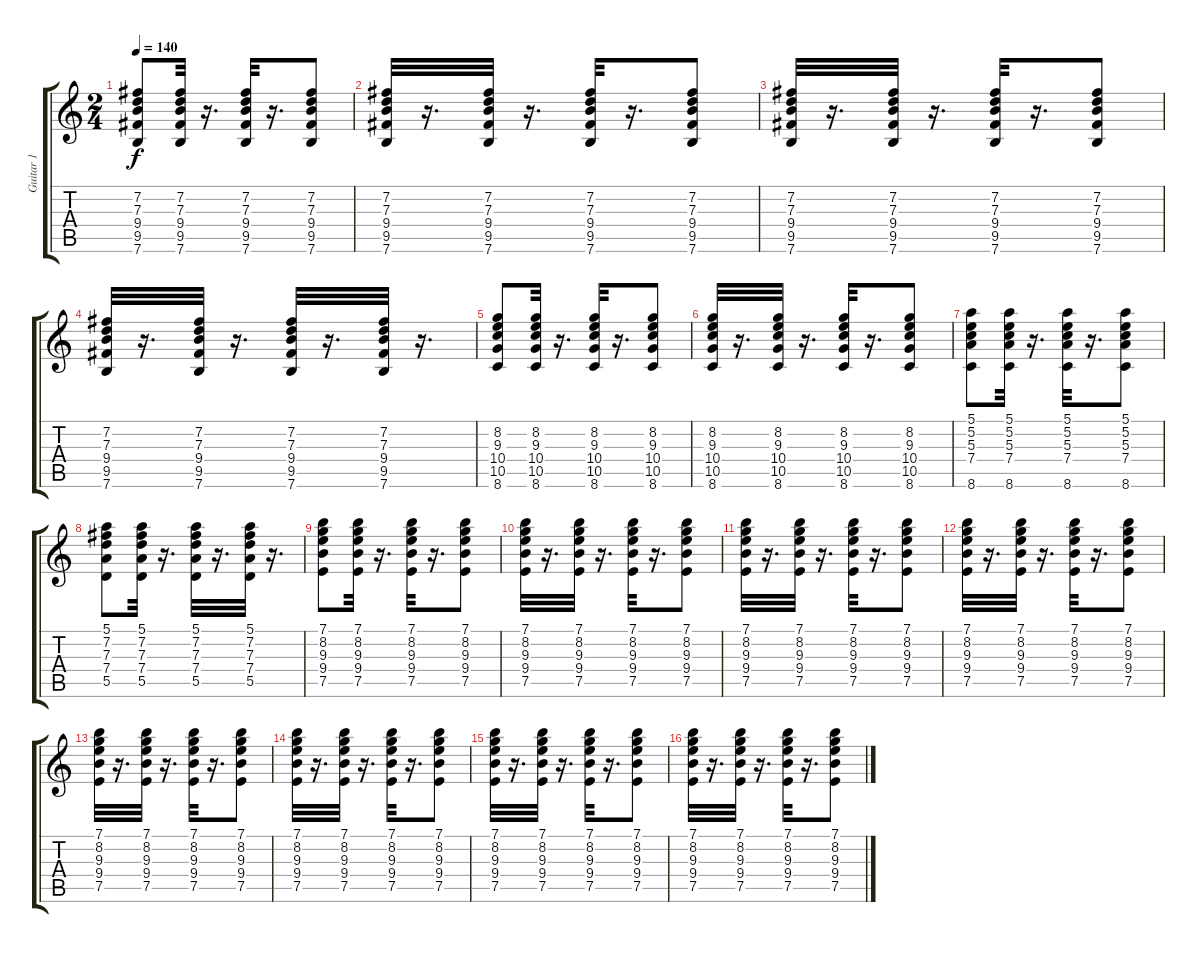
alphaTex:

\track ("Guitar 1" "Guitar 1") {instrument acousticguitarsteel}
\staff {score tabs}
\tuning (E4 B3 G3 D3 A2 E2) {hide}
\ts (2 4)
\tempo 140
\clef g2
\ks c
(7.2 7.3 9.4 9.5 7.6).8{dy f} (7.2 7.3 9.4 9.5 7.6).32 r.16{d} (7.2 7.3 9.4 9.5 7.6).32 r.16{d} (7.2 7.3 9.4 9.5 7.6).8 |
(7.2 7.3 9.4 9.5 7.6).32 r.16{d} (7.2 7.3 9.4 9.5 7.6).32 r.16{d} (7.2 7.3 9.4 9.5 7.6).32 r.16{d} (7.2 7.3 9.4 9.5 7.6).8 |
(7.2 7.3 9.4 9.5 7.6).32 r.16{d} (7.2 7.3 9.4 9.5 7.6).32 r.16{d} (7.2 7.3 9.4 9.5 7.6).32 r.16{d} (7.2 7.3 9.4 9.5 7.6).8 |
(7.2 7.3 9.4 9.5 7.6).32 r.16{d} (7.2 7.3 9.4 9.5 7.6).32 r.16{d} (7.2 7.3 9.4 9.5 7.6).32 r.16{d} (7.2 7.3 9.4 9.5 7.6).32 r.16{d} |
(8.2 9.3 10.4 10.5 8.6).8 (8.2 9.3 10.4 10.5 8.6).32 r.16{d} (8.2 9.3 10.4 10.5 8.6).32 r.16{d} (8.2 9.3 10.4 10.5 8.6).8 |
(8.2 9.3 10.4 10.5 8.6).32 r.16{d} (8.2 9.3 10.4 10.5 8.6).32 r.16{d} (8.2 9.3 10.4 10.5 8.6).32 r.16{d} (8.2 9.3 10.4 10.5 8.6).8 |
(5.1 5.2 5.3 7.4 8.6).8 (5.1 5.2 5.3 7.4 8.6).32 r.16{d} (5.1 5.2 5.3 7.4 8.6).32 r.16{d} (5.1 5.2 5.3 7.4 8.6).8 |
(5.1 7.2 7.3 7.4 5.5).8 (5.1 7.2 7.3 7.4 5.5).32 r.16{d} (5.1 7.2 7.3 7.4 5.5).32 r.16{d} (5.1 7.2 7.3 7.4 5.5).32 r.16{d} |
(7.1 8.2 9.3 9.4 7.5).8 (7.1 8.2 9.3 9.4 7.5).32 r.16{d} (7.1 8.2 9.3 9.4 7.5).32 r.16{d} (7.1 8.2 9.3 9.4 7.5).8 |
(7.1 8.2 9.3 9.4 7.5).32 r.16{d} (7.1 8.2 9.3 9.4 7.5).32 r.16{d} (7.1 8.2 9.3 9.4 7.5).32 r.16{d} (7.1 8.2 9.3 9.4 7.5).8 |
(7.1 8.2 9.3 9.4 7.5).32 r.16{d} (7.1 8.2 9.3 9.4 7.5).32 r.16{d} (7.1 8.2 9.3 9.4 7.5).32 r.16{d} (7.1 8.2 9.3 9.4 7.5).8 |
(7.1 8.2 9.3 9.4 7.5).32 r.16{d} (7.1 8.2 9.3 9.4 7.5).32 r.16{d} (7.1 8.2 9.3 9.4 7.5).32 r.16{d} (7.1 8.2 9.3 9.4 7.5).8 |
(7.1 8.2 9.3 9.4 7.5).32 r.16{d} (7.1 8.2 9.3 9.4 7.5).32 r.16{d} (7.1 8.2 9.3 9.4 7.5).32 r.16{d} (7.1 8.2 9.3 9.4 7.5).8 |
(7.1 8.2 9.3 9.4 7.5).32 r.16{d} (7.1 8.2 9.3 9.4 7.5).32 r.16{d} (7.1 8.2 9.3 9.4 7.5).32 r.16{d} (7.1 8.2 9.3 9.4 7.5).8 |
(7.1 8.2 9.3 9.4 7.5).32 r.16{d} (7.1 8.2 9.3 9.4 7.5).32 r.16{d} (7.1 8.2 9.3 9.4 7.5).32 r.16{d} (7.1 8.2 9.3 9.4 7.5).8 |
(7.1 8.2 9.3 9.4 7.5).32 r.16{d} (7.1 8.2 9.3 9.4 7.5).32 r.16{d} (7.1 8.2 9.3 9.4 7.5).32 r.16{d} (7.1 8.2 9.3 9.4 7.5).8
